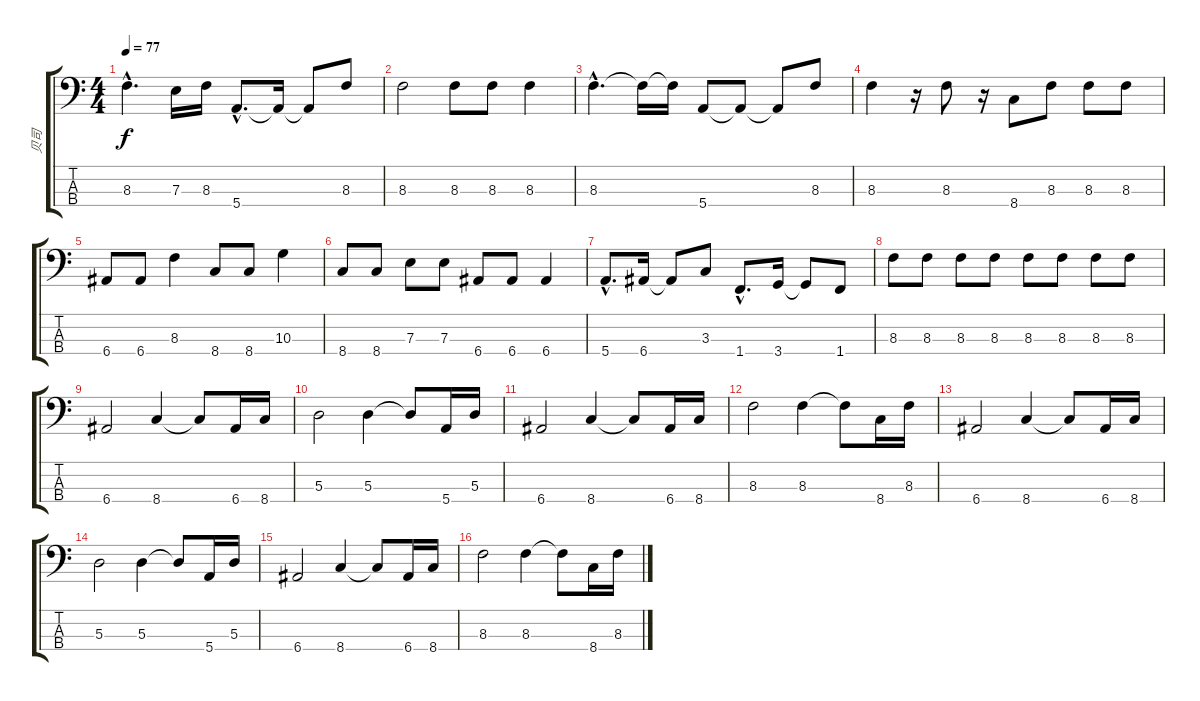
\track ("贝司" "贝司") {instrument electricbassfinger}
\staff {score tabs}
\tuning (G2 D2 A1 E1) {hide}
\ts (4 4)
\tempo 77
\clef f4
\ks c
8.3{hac}.4{d dy f instrument electricbassfinger} 7.3.16 8.3.16 5.4{hac}.8{d} 5.4{t}.16 5.4{t}.8 8.3.8 |
8.3.2 8.3.8 8.3.8 8.3.4 |
8.3{hac}.4{d} 8.3{t}.16 8.3{t}.16 5.4.8 5.4{t}.8 5.4{t}.8 8.3.8 |
8.3.4 r.16 8.3.8 r.16 8.4.8 8.3.8 8.3.8 8.3.8 |
6.4.8 6.4.8 8.3.4 8.4.8 8.4.8 10.3.4 |
8.4.8 8.4.8 7.3.8 7.3.8 6.4.8 6.4.8 6.4.4 |
5.4{hac}.8{d} 6.4.16 6.4{t}.8 3.3.8 1.4{hac}.8{d} 3.4.16 3.4{t}.8 1.4.8 |
8.3.8 8.3.8 8.3.8 8.3.8 8.3.8 8.3.8 8.3.8 8.3.8 |
6.4.2 8.4.4 8.4{t}.8 6.4.16 8.4.16 |
5.3.2 5.3.4 5.3{t}.8 5.4.16 5.3.16 |
6.4.2 8.4.4 8.4{t}.8 6.4.16 8.4.16 |
8.3.2 8.3.4 8.3{t}.8 8.4.16 8.3.16 |
6.4.2 8.4.4 8.4{t}.8 6.4.16 8.4.16 |
5.3.2 5.3.4 5.3{t}.8 5.4.16 5.3.16 |
6.4.2 8.4.4 8.4{t}.8 6.4.16 8.4.16 |
8.3.2 8.3.4 8.3{t}.8 8.4.16 8.3.16
